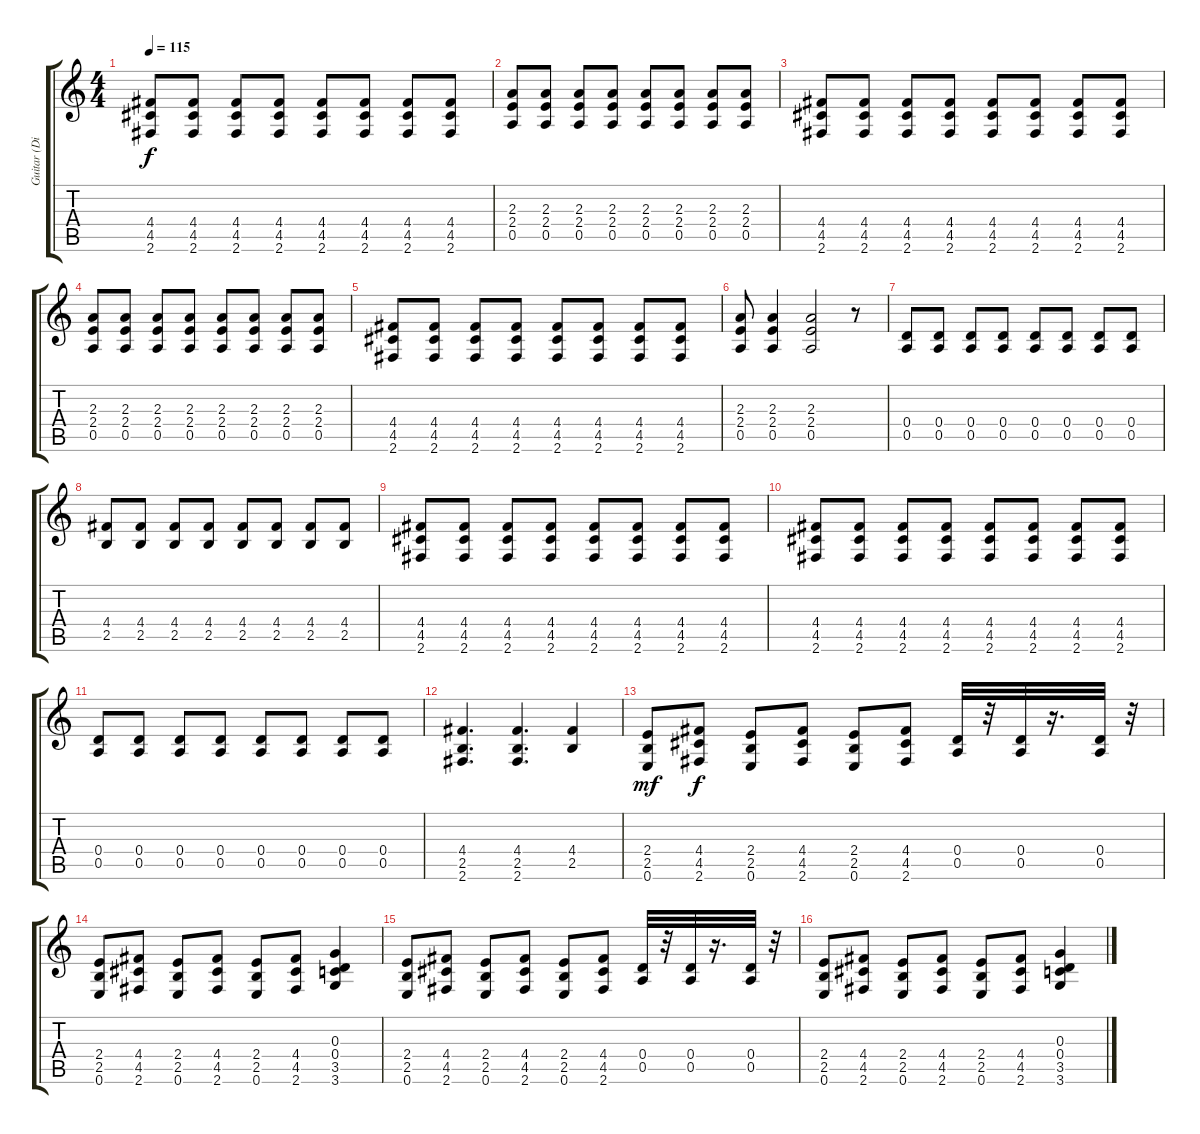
\track ("Guitar (Distortion)" "Guitar (Di") {instrument overdrivenguitar}
\staff {score tabs}
\tuning (E4 B3 G3 D3 A2 E2) {hide}
\ts (4 4)
\tempo 115
\clef g2
\ks c
(4.4 4.5 2.6).8{dy f} (4.4 4.5 2.6).8 (4.4 4.5 2.6).8 (4.4 4.5 2.6).8 (4.4 4.5 2.6).8 (4.4 4.5 2.6).8 (4.4 4.5 2.6).8 (4.4 4.5 2.6).8 |
(2.3 2.4 0.5).8 (2.3 2.4 0.5).8 (2.3 2.4 0.5).8 (2.3 2.4 0.5).8 (2.3 2.4 0.5).8 (2.3 2.4 0.5).8 (2.3 2.4 0.5).8 (2.3 2.4 0.5).8 |
(4.4 4.5 2.6).8{instrument electricguitarmuted} (4.4 4.5 2.6).8 (4.4 4.5 2.6).8 (4.4 4.5 2.6).8 (4.4 4.5 2.6).8 (4.4 4.5 2.6).8 (4.4 4.5 2.6).8 (4.4 4.5 2.6).8 |
(2.3 2.4 0.5).8 (2.3 2.4 0.5).8 (2.3 2.4 0.5).8 (2.3 2.4 0.5).8 (2.3 2.4 0.5).8 (2.3 2.4 0.5).8 (2.3 2.4 0.5).8 (2.3 2.4 0.5).8 |
(4.4 4.5 2.6).8 (4.4 4.5 2.6).8 (4.4 4.5 2.6).8 (4.4 4.5 2.6).8 (4.4 4.5 2.6).8 (4.4 4.5 2.6).8 (4.4 4.5 2.6).8 (4.4 4.5 2.6).8 |
(2.3 2.4 0.5).8{instrument overdrivenguitar} (2.3 2.4 0.5).4 (2.3 2.4 0.5).2 r.8 |
(0.4 0.5).8 (0.4 0.5).8 (0.4 0.5).8 (0.4 0.5).8 (0.4 0.5).8 (0.4 0.5).8 (0.4 0.5).8 (0.4 0.5).8 |
(4.4 2.5).8 (4.4 2.5).8 (4.4 2.5).8 (4.4 2.5).8 (4.4 2.5).8 (4.4 2.5).8 (4.4 2.5).8 (4.4 2.5).8 |
(4.4 4.5 2.6).8 (4.4 4.5 2.6).8 (4.4 4.5 2.6).8 (4.4 4.5 2.6).8 (4.4 4.5 2.6).8 (4.4 4.5 2.6).8 (4.4 4.5 2.6).8 (4.4 4.5 2.6).8 |
(4.4 4.5 2.6).8 (4.4 4.5 2.6).8 (4.4 4.5 2.6).8 (4.4 4.5 2.6).8 (4.4 4.5 2.6).8 (4.4 4.5 2.6).8 (4.4 4.5 2.6).8 (4.4 4.5 2.6).8 |
(0.4 0.5).8 (0.4 0.5).8 (0.4 0.5).8 (0.4 0.5).8 (0.4 0.5).8 (0.4 0.5).8 (0.4 0.5).8 (0.4 0.5).8 |
(4.4 2.5 2.6).4{d} (4.4 2.5 2.6).4{d} (4.4 2.5).4 |
(2.4 2.5 0.6).8{dy mf} (4.4 4.5 2.6).8{dy f} (2.4 2.5 0.6).8 (4.4 4.5 2.6).8 (2.4 2.5 0.6).8 (4.4 4.5 2.6).8 (0.4 0.5).32 r.32 (0.4 0.5).32 r.16{d} (0.4 0.5).32 r.32 |
(2.4 2.5 0.6).8 (4.4 4.5 2.6).8 (2.4 2.5 0.6).8 (4.4 4.5 2.6).8 (2.4 2.5 0.6).8 (4.4 4.5 2.6).8 (0.3 0.4 3.5 3.6).4 |
(2.4 2.5 0.6).8 (4.4 4.5 2.6).8 (2.4 2.5 0.6).8 (4.4 4.5 2.6).8 (2.4 2.5 0.6).8 (4.4 4.5 2.6).8 (0.4 0.5).32 r.32 (0.4 0.5).32 r.16{d} (0.4 0.5).32 r.32 |
(2.4 2.5 0.6).8 (4.4 4.5 2.6).8 (2.4 2.5 0.6).8 (4.4 4.5 2.6).8 (2.4 2.5 0.6).8 (4.4 4.5 2.6).8 (0.3 0.4 3.5 3.6).4
